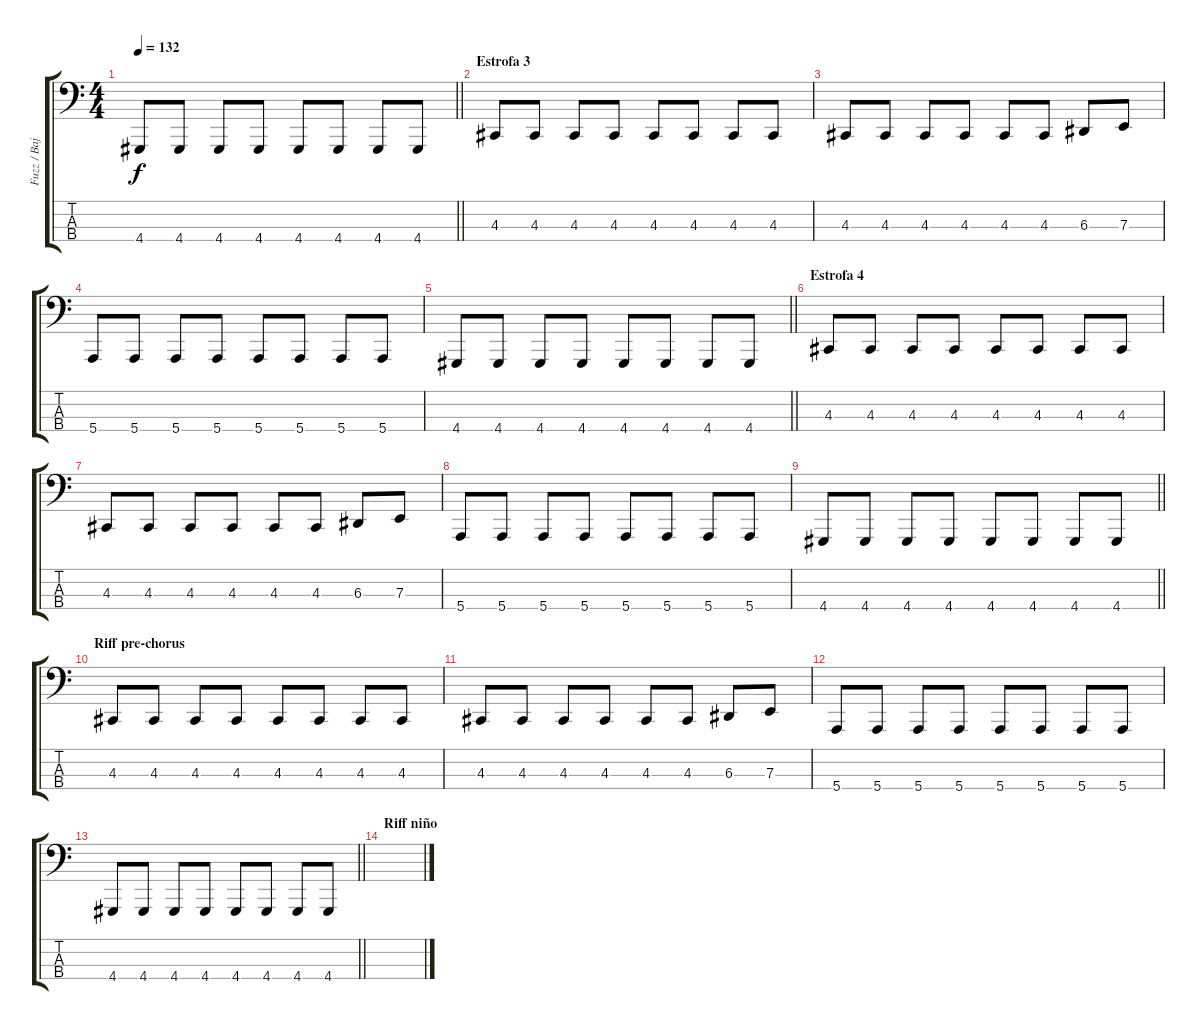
\track ("Fuzz / Bajo" "Fuzz / Baj") {instrument lead2sawtooth}
\staff {score tabs}
\tuning (G2 D2 A1 E1) {hide}
\ts (4 4)
\tempo 132
\clef f4
\barLineRight lightlight
\ks c
4.4.8{dy f} 4.4.8 4.4.8 4.4.8 4.4.8 4.4.8 4.4.8 4.4.8 |
\section ("" "Estrofa 3")
4.3.8 4.3.8 4.3.8 4.3.8 4.3.8 4.3.8 4.3.8 4.3.8 |
4.3.8 4.3.8 4.3.8 4.3.8 4.3.8 4.3.8 6.3.8 7.3.8 |
5.4.8 5.4.8 5.4.8 5.4.8 5.4.8 5.4.8 5.4.8 5.4.8 |
\barLineRight lightlight
4.4.8 4.4.8 4.4.8 4.4.8 4.4.8 4.4.8 4.4.8 4.4.8 |
\section ("" "Estrofa 4")
4.3.8 4.3.8 4.3.8 4.3.8 4.3.8 4.3.8 4.3.8 4.3.8 |
4.3.8 4.3.8 4.3.8 4.3.8 4.3.8 4.3.8 6.3.8 7.3.8 |
5.4.8 5.4.8 5.4.8 5.4.8 5.4.8 5.4.8 5.4.8 5.4.8 |
\barLineRight lightlight
4.4.8 4.4.8 4.4.8 4.4.8 4.4.8 4.4.8 4.4.8 4.4.8 |
\section ("" "Riff pre-chorus")
4.3.8 4.3.8 4.3.8 4.3.8 4.3.8 4.3.8 4.3.8 4.3.8 |
4.3.8 4.3.8 4.3.8 4.3.8 4.3.8 4.3.8 6.3.8 7.3.8 |
5.4.8 5.4.8 5.4.8 5.4.8 5.4.8 5.4.8 5.4.8 5.4.8 |
\barLineRight lightlight
4.4.8 4.4.8 4.4.8 4.4.8 4.4.8 4.4.8 4.4.8 4.4.8 |
\section ("" "Riff niño")
